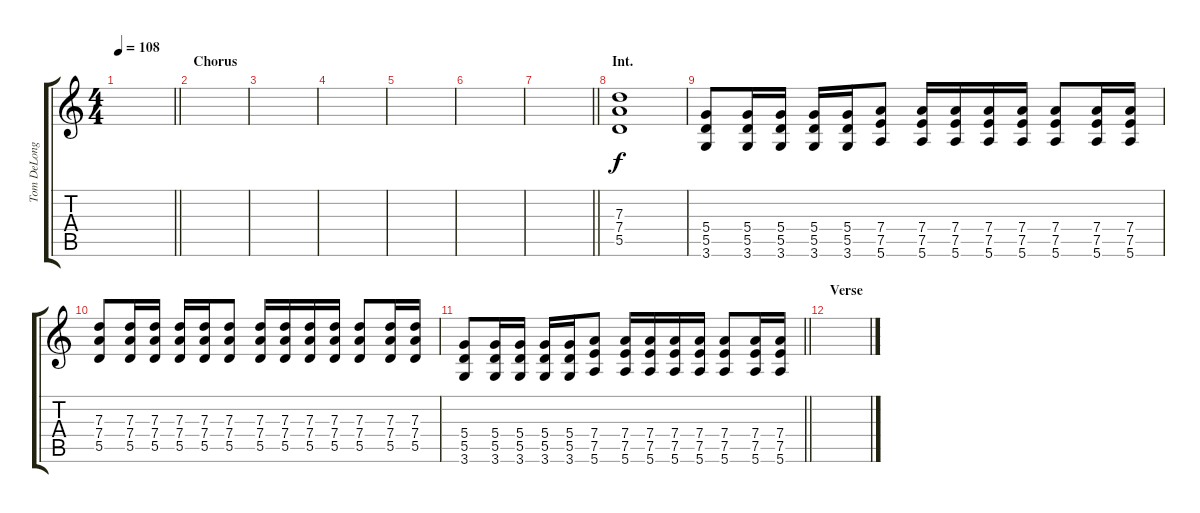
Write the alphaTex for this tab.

\track ("Tom DeLonge (Standard 2)" "Tom DeLong") {instrument distortionguitar}
\staff {score tabs}
\tuning (E4 B3 G3 D3 A2 E2) {hide}
\ts (4 4)
\tempo 108
\clef g2
\barLineRight lightlight
\ks c
|
\section ("" "Chorus")
|
|
|
|
|
\barLineRight lightlight
|
\section ("" "Int.")
(7.3 7.4 5.5).1 |
(5.4 5.5 3.6).8 (5.4 5.5 3.6).16 (5.4 5.5 3.6).16 (5.4 5.5 3.6).16 (5.4 5.5 3.6).16 (7.4 7.5 5.6).8 (7.4 7.5 5.6).16 (7.4 7.5 5.6).16 (7.4 7.5 5.6).16 (7.4 7.5 5.6).16 (7.4 7.5 5.6).8 (7.4 7.5 5.6).16 (7.4 7.5 5.6).16 |
(7.3 7.4 5.5).8 (7.3 7.4 5.5).16 (7.3 7.4 5.5).16 (7.3 7.4 5.5).16 (7.3 7.4 5.5).16 (7.3 7.4 5.5).8 (7.3 7.4 5.5).16 (7.3 7.4 5.5).16 (7.3 7.4 5.5).16 (7.3 7.4 5.5).16 (7.3 7.4 5.5).8 (7.3 7.4 5.5).16 (7.3 7.4 5.5).16 |
\barLineRight lightlight
(5.4 5.5 3.6).8 (5.4 5.5 3.6).16 (5.4 5.5 3.6).16 (5.4 5.5 3.6).16 (5.4 5.5 3.6).16 (7.4 7.5 5.6).8 (7.4 7.5 5.6).16 (7.4 7.5 5.6).16 (7.4 7.5 5.6).16 (7.4 7.5 5.6).16 (7.4 7.5 5.6).8 (7.4 7.5 5.6).16 (7.4 7.5 5.6).16 |
\section ("" "Verse")
